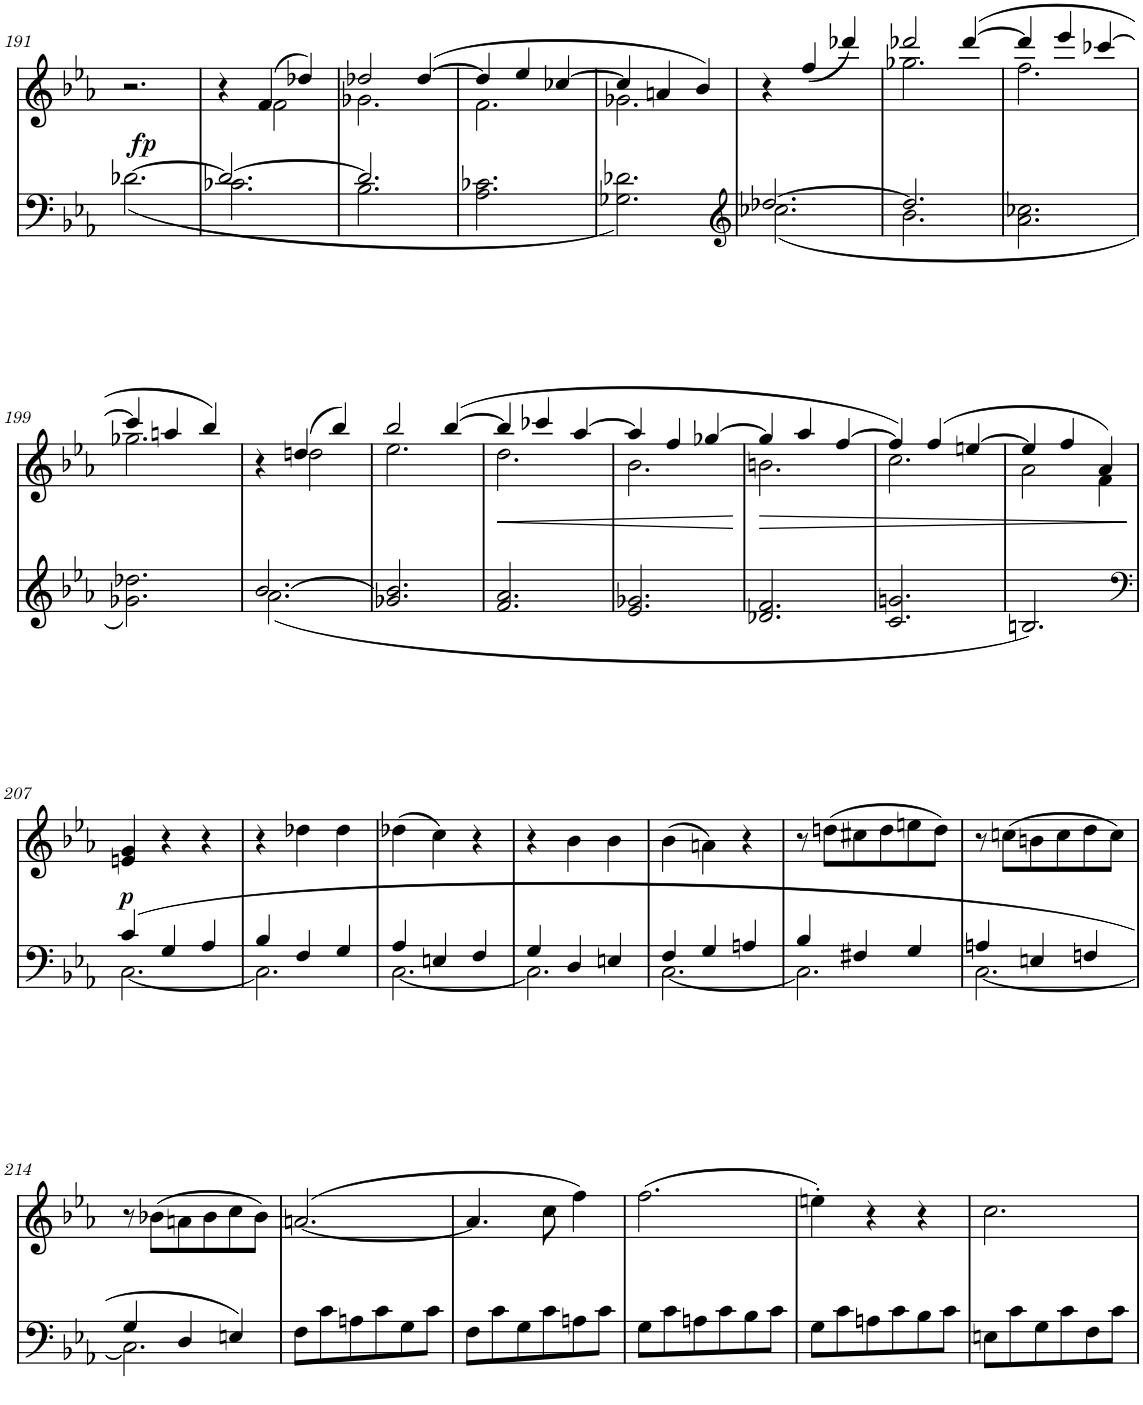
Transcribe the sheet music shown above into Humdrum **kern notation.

**kern	**dynam	**kern	**dynam
*part2	*part2	*part1	*part1
*staff2	*staff2	*staff1	*staff1
*I"piano	*	*I"piano	*
*I'Pno	*	*I'Pno	*
!!LO:PB:g=z
*clefF4	*	*clefG2	*
*k[b-e-a-]	*	*k[b-e-a-]	*
*c:	*	*c:	*
*M3/4	*	*M3/4	*
=191	=191	=191	=191
!	!LO:DY:a	!	!
(<[>2.d-X\	fp	2.r	.
=192	=192	=192	=192
*^	*	*^	*
2.d-/_	2.c-X\	.	4r	4ryy	.
.	.	.	(4f/	2f\	.
.	.	.	4dd-X/)	.	.
=193	=193	=193	=193	=193	=193
2.d-/]	2.B-\	.	2dd-X/	2.g-X\	.
.	.	.	([4dd-/	.	.
*v	*v	*	*	*	*
=194	=194	=194	=194	=194
2.A-\ 2.c-X\	.	4dd-/]	2.f\	.
.	.	4ee-/	.	.
.	.	[4cc-X/	.	.
=195	=195	=195	=195	=195
2.G-X\ 2.d-X\)	.	4cc-/]	2.g-X\	.
.	.	4an/	.	.
.	.	4b-/)	.	.
*	*	*v	*v	*
=196	=196	=196	=196
*clefG2	*	*	*
*^	*	*	*
[2.dd-X/	(2.cc-X\	.	4r	.
.	.	.	(4ff/	.
.	.	.	4ddd-X/)	.
=197	=197	=197	=197	=197
*	*	*	*^	*
2.dd-/]	2.b-\	.	2ddd-X/	2.gg-X\	.
.	.	.	([4ddd-/	.	.
*v	*v	*	*	*	*
=198	=198	=198	=198	=198
2.a-\ 2.cc-X\	.	4ddd-/]	2.ff\	.
.	.	4eee-/	.	.
.	.	[4ccc-X/	.	.
!!LO:LB:g=z	!!
=199	=199	=199	=199	=199
2.g-X\ 2.dd-X\)	.	4ccc-/]	2.gg-X\	.
.	.	4aan/	.	.
.	.	4bb-/)	.	.
=200	=200	=200	=200	=200
*^	*	*	*	*
[2.b-/	(2.a-\	.	4r	4ryy	.
.	.	.	(4ddn/	2ddn\	.
.	.	.	4bb-/)	.	.
*v	*v	*	*	*	*
=201	=201	=201	=201	=201
2.g-X/ 2.b-/]	.	2bb-/	2.ee-\	.
.	.	([4bb-/	.	.
=202	=202	=202	=202	=202
!	!	!	!	!LO:HP:b
2.f/ 2.a-/	.	4bb-/]	2.dd\	<
.	.	4ccc-X/	.	.
.	.	[4aa-/	.	.
=203	=203	=203	=203	=203
2.e-/ 2.g-X/	.	4aa-/]	2.b-\	.
.	.	4ff/	.	.
.	.	[4gg-X/	.	.
*	*	*v	*v	*
.	.	.	[
=204	=204	=204	=204
!	!	!	!LO:HP:b
*	*	*^	*
2.d-X/ 2.f/	.	4gg-/]	2.bn\	>
.	.	4aa-/	.	.
.	.	[4ff/	.	.
=205	=205	=205	=205	=205
2.c/ 2.gn/	.	4ff/])	2.cc\	.
.	.	(4ff/	.	.
.	.	[4een/	.	.
=206	=206	=206	=206	=206
2.Bn/)	.	4ee/]	2a-\	.
.	.	4ff/	.	.
.	.	4a-/)	4f\	.
*	*	*v	*v	*
.	.	.	]
!!LO:LB:g=z
=207	=207	=207	=207
*clefF4	*	*	*
*^	*	*	*
!	!	!	!	!LO:DY:b
(4c/	[2.C\	.	4en/ 4g/	p
4G/	.	.	4r	.
4A-/	.	.	4r	.
=208	=208	=208	=208	=208
4B-/	2.C\]	.	4r	.
4F/	.	.	4dd-X\	.
4G/	.	.	4dd-\	.
=209	=209	=209	=209	=209
4A-/	[2.C\	.	(4dd-X\	.
4En/	.	.	4cc\)	.
4F/	.	.	4r	.
=210	=210	=210	=210	=210
4G/	2.C\]	.	4r	.
4D/	.	.	4b-\	.
4En/	.	.	4b-\	.
=211	=211	=211	=211	=211
4F/	[2.C\	.	(4b-\	.
4G/	.	.	4an\)	.
4An/	.	.	4r	.
=212	=212	=212	=212	=212
4B-/	2.C\]	.	8r	.
.	.	.	(8ddn\L	.
4F#X/	.	.	8cc#X\	.
.	.	.	8dd\	.
4G/	.	.	8een\	.
.	.	.	8dd\J)	.
=213	=213	=213	=213	=213
4An/	[2.C\	.	8r	.
.	.	.	(8ccn\L	.
4En/	.	.	8bn\	.
.	.	.	8cc\	.
4Fn/	.	.	8dd\	.
.	.	.	8cc\J)	.
!!LO:LB:g=z
=214	=214	=214	=214	=214
4G/	2.C\]	.	8r	.
.	.	.	(8b-X\L	.
4D/	.	.	8an\	.
.	.	.	8b-\	.
4En/)	.	.	8cc\	.
.	.	.	8b-\J)	.
*v	*v	*	*	*
=215	=215	=215	=215
8F\L	.	([2.an/	.
8c\	.	.	.
8An\	.	.	.
8c\	.	.	.
8G\	.	.	.
8c\J	.	.	.
=216	=216	=216	=216
8F\L	.	4.a/]	.
8c\	.	.	.
8G\	.	.	.
8c\	.	8cc\	.
8An\	.	4ff\)	.
8c\J	.	.	.
=217	=217	=217	=217
8G\L	.	(2.ff\	.
8c\	.	.	.
8An\	.	.	.
8c\	.	.	.
8B-\	.	.	.
8c\J	.	.	.
=218	=218	=218	=218
8G\L	.	4een'\)	.
8c\	.	.	.
8An\	.	4r	.
8c\	.	.	.
8B-\	.	4r	.
8c\J	.	.	.
=219	=219	=219	=219
8En\L	.	2.cc\	.
8c\	.	.	.
8G\	.	.	.
8c\	.	.	.
8F\	.	.	.
8c\J	.	.	.
=	=	=	=
*-	*-	*-	*-
